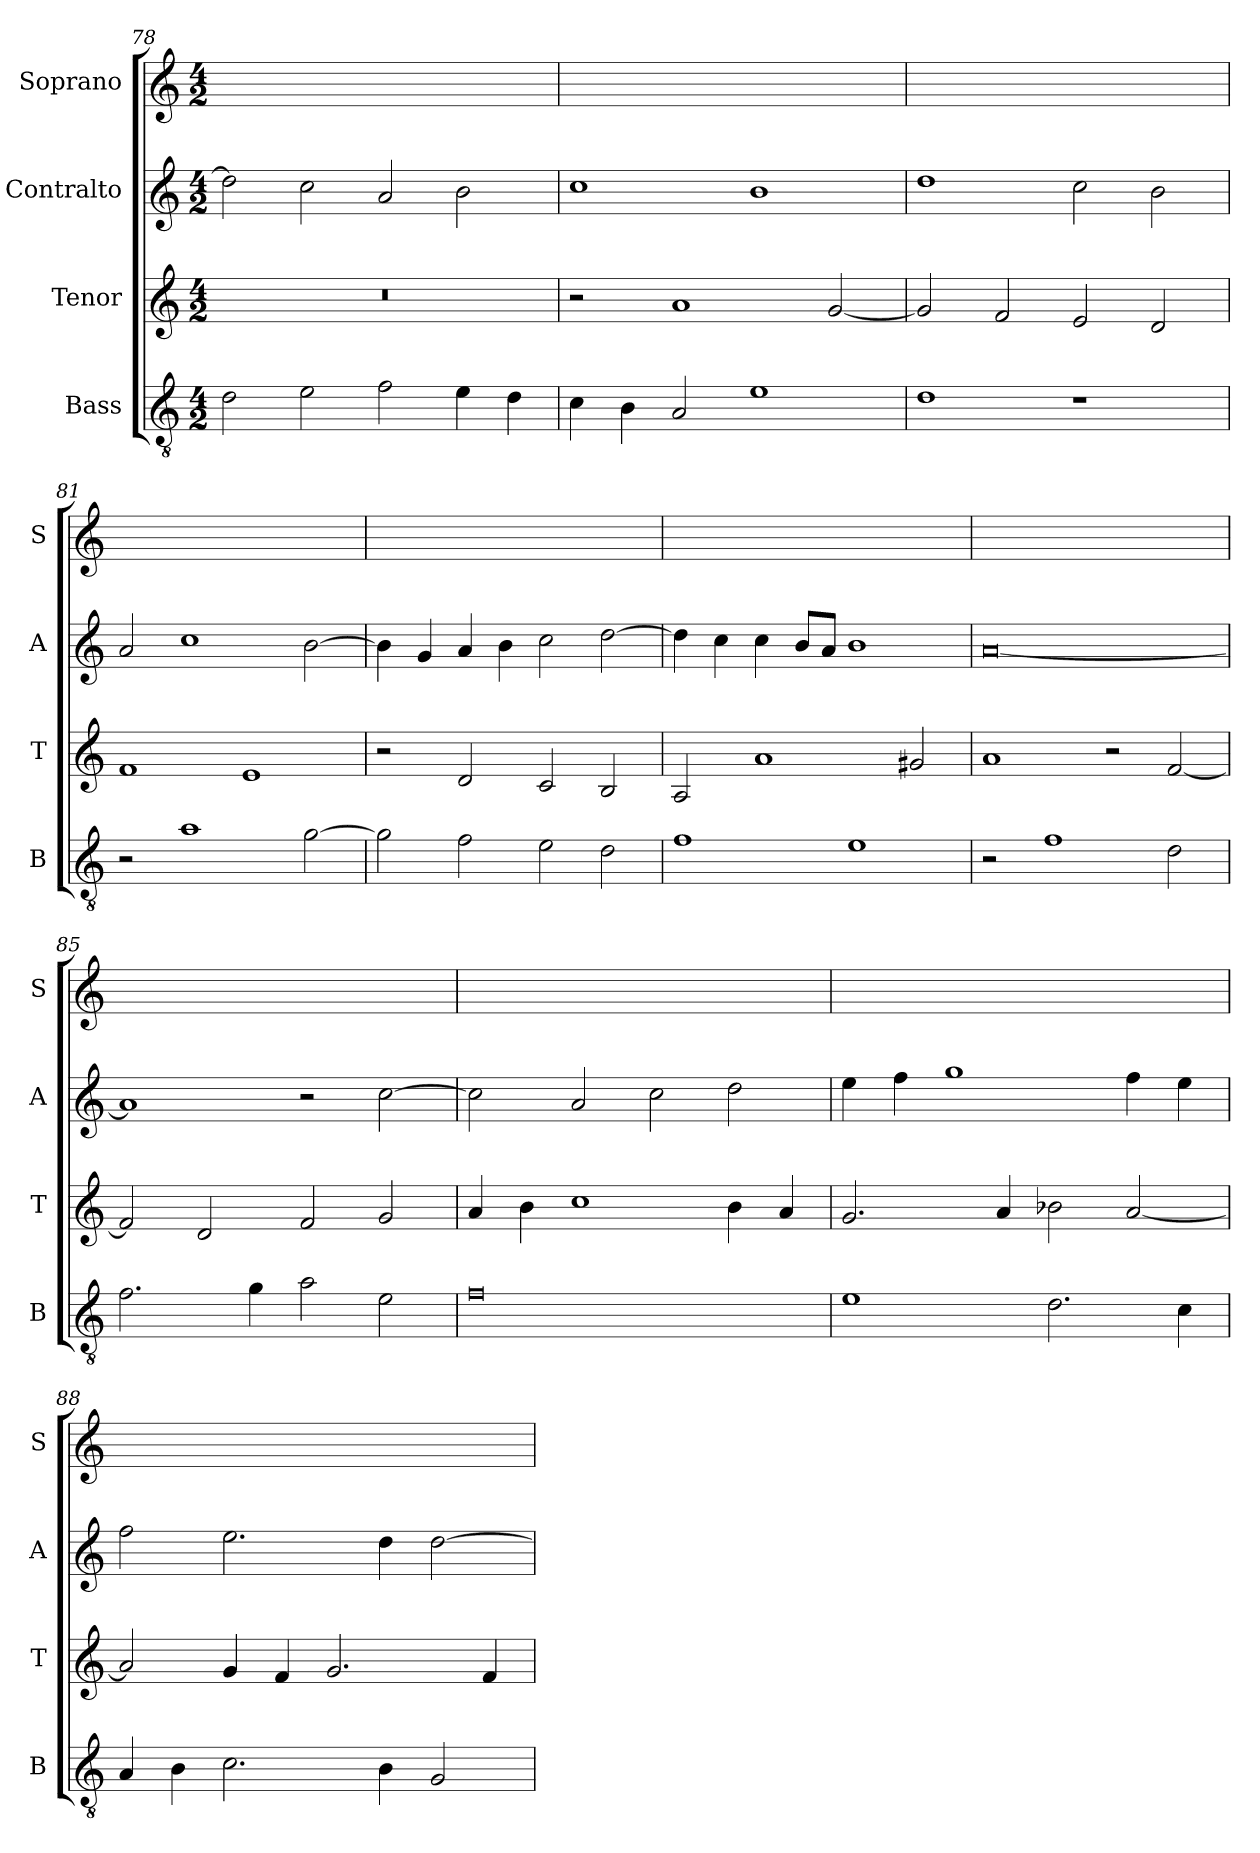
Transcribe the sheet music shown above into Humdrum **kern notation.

**kern	**kern	**kern	**kern
*part4	*part3	*part2	*part1
*staff4	*staff3	*staff2	*staff1
*I"Bass	*I"Tenor	*I"Contralto	*I"Soprano
*I'B	*I'T	*I'A	*I'S
*clefGv2	*clefG2	*clefG2	*clefG2
*k[]	*k[]	*k[]	*k[]
*D:dor	*D:dor	*D:dor	*D:dor
*M4/2	*M4/2	*M4/2	*M4/2
=78	=78	=78	=78
2d	0r	2dd]	0ryy
2e	.	2cc	.
2f	.	2a	.
4e	.	2b	.
4d	.	.	.
=79	=79	=79	=79
4c	2r	1cc	0ryy
4B	.	.	.
2A	1a	.	.
1e	.	1b	.
.	[2g	.	.
=80	=80	=80	=80
1d	2g]	1dd	0ryy
.	2f	.	.
1r	2e	2cc	.
.	2d	2b	.
=81	=81	=81	=81
2r	1f	2a	0ryy
1a	.	1cc	.
.	1e	.	.
[2g	.	[2b	.
=82	=82	=82	=82
2g]	2r	4b]	0ryy
.	.	4g	.
2f	2d	4a	.
.	.	4b	.
2e	2c	2cc	.
2d	2B	[2dd	.
=83	=83	=83	=83
1f	2A	4dd]	0ryy
.	.	4cc	.
.	1a	4cc	.
.	.	8b/L	.
.	.	8a/J	.
1e	.	1b	.
.	2g#X	.	.
=84	=84	=84	=84
2r	1a	[0a	0ryy
1f	.	.	.
.	2r	.	.
2d	[2f	.	.
=85	=85	=85	=85
2.f	2f]	1a]	0ryy
.	2d	.	.
4g	.	.	.
2a	2f	2r	.
2e	2g	[2cc	.
=86	=86	=86	=86
0f	4a	2cc]	0ryy
.	4b	.	.
.	1cc	2a	.
.	.	2cc	.
.	4b	2dd	.
.	4a	.	.
=87	=87	=87	=87
1e	2.g	4ee	0ryy
.	.	4ff	.
.	.	1gg	.
.	4a	.	.
2.d	2b-X	.	.
.	[2a	4ff	.
4c	.	4ee	.
=88	=88	=88	=88
4A	2a]	2ff	0ryy
4B	.	.	.
2.c	4g	2.ee	.
.	4f	.	.
.	2.g	.	.
4B	.	4dd	.
2G	.	[2dd	.
.	4f	.	.
=	=	=	=
*-	*-	*-	*-
